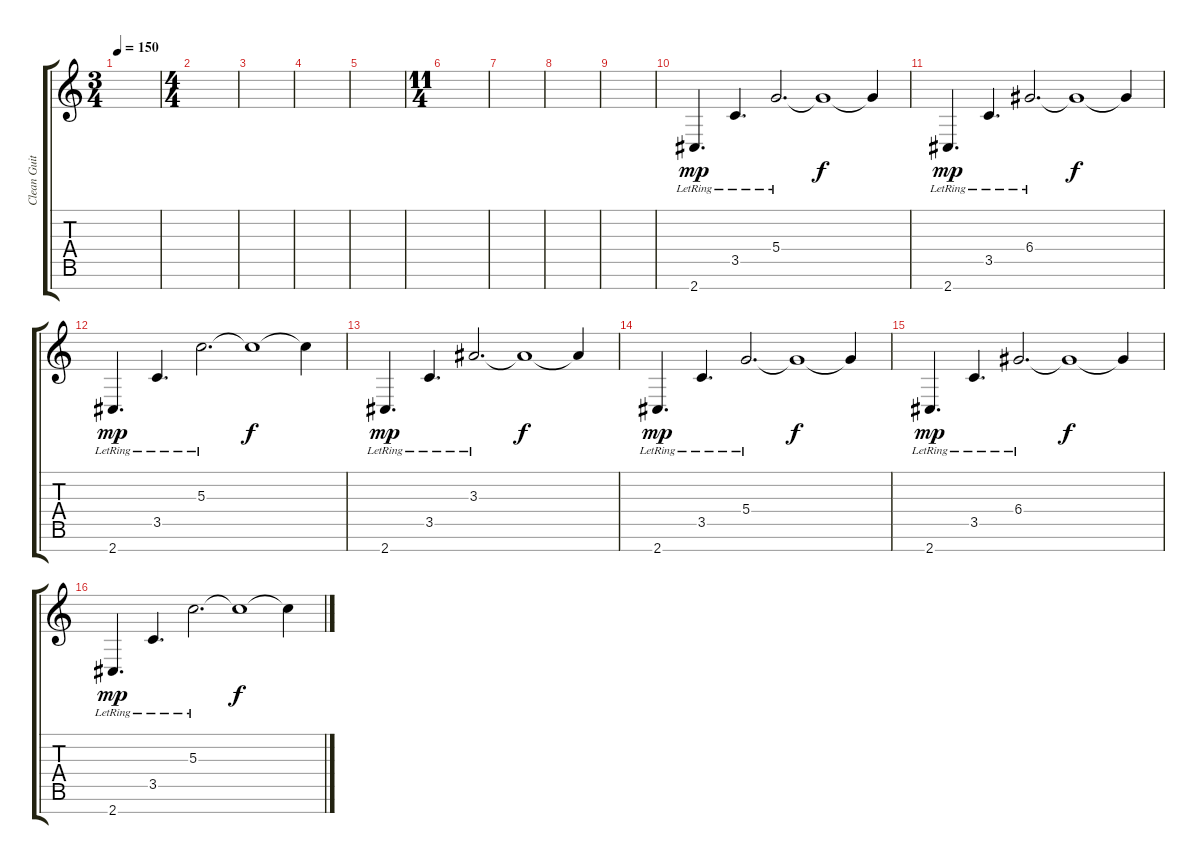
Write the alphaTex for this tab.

\track ("Clean Guitar" "Clean Guit") {instrument electricguitarclean}
\staff {score tabs}
\tuning (E4 B3 G3 D3 A2 E2 B1) {hide}
\ts (3 4)
\tempo 150
\clef g2
\ks c
|
\ts (4 4)
|
|
|
|
\ts (11 4)
|
|
|
|
2.7{lr}.4{d dy mp} 3.5{lr}.4{d} 5.4{lr}.2{d} 5.4{t}.1{dy f} 5.4{t}.4 |
2.7{lr}.4{d dy mp} 3.5{lr}.4{d} 6.4{lr}.2{d} 6.4{t}.1{dy f} 6.4{t}.4 |
2.7{lr}.4{d dy mp} 3.5{lr}.4{d} 5.3{lr}.2{d} 5.3{t}.1{dy f} 5.3{t}.4 |
2.7{lr}.4{d dy mp} 3.5{lr}.4{d} 3.3{lr}.2{d} 3.3{t}.1{dy f} 3.3{t}.4 |
2.7{lr}.4{d dy mp} 3.5{lr}.4{d} 5.4{lr}.2{d} 5.4{t}.1{dy f} 5.4{t}.4 |
2.7{lr}.4{d dy mp} 3.5{lr}.4{d} 6.4{lr}.2{d} 6.4{t}.1{dy f} 6.4{t}.4 |
2.7{lr}.4{d dy mp} 3.5{lr}.4{d} 5.3{lr}.2{d} 5.3{t}.1{dy f} 5.3{t}.4
